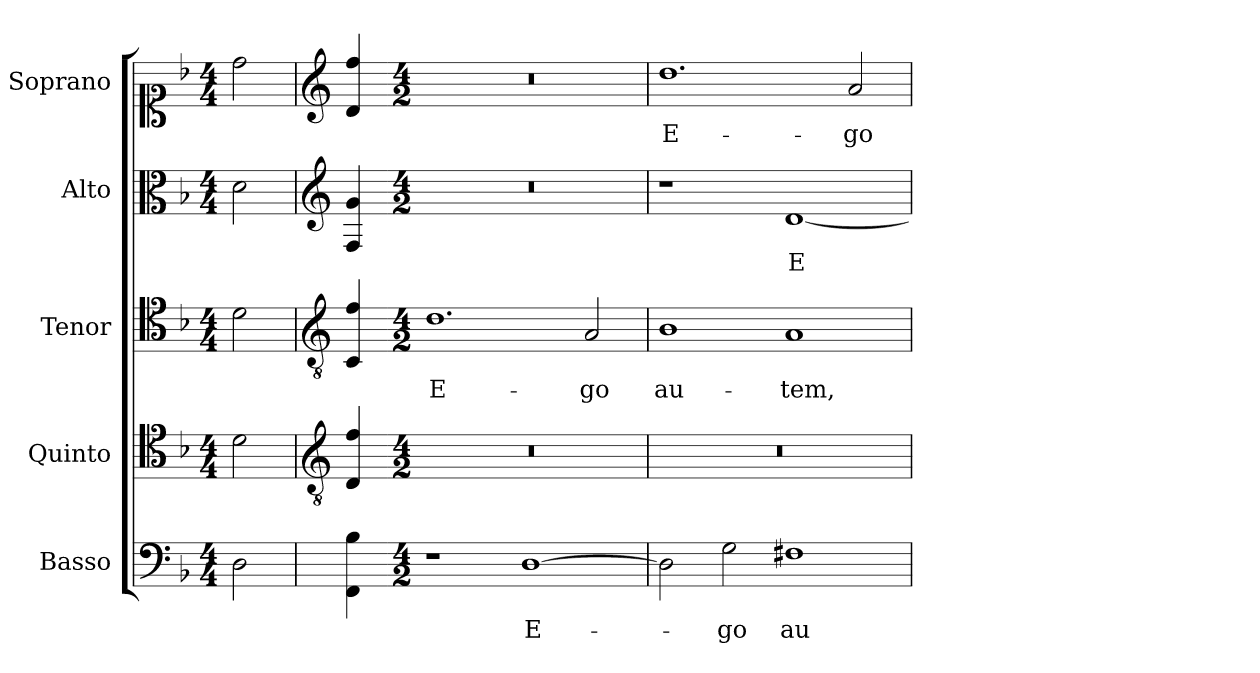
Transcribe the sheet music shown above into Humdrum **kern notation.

**kern	**text	**kern	**kern	**text	**kern	**text	**kern	**text
*part5	*part5	*part4	*part3	*part3	*part2	*part2	*part1	*part1
*staff5	*staff5	*staff4	*staff3	*staff3	*staff2	*staff2	*staff1	*staff1
*I"Basso	*	*I"Quinto	*I"Tenor	*	*I"Alto	*	*I"Soprano	*
*I'B.	*	*I'Q.	*I'T.	*	*I'A.	*	*I'S.	*
!!LO:PB:g=z
*clefF4	*	*clefC4	*clefC4	*	*clefC3	*	*clefC1	*
*	*	*ITrd7c12	*ITrd7c12	*	*	*	*	*
*k[b-]	*	*k[b-]	*k[b-]	*	*k[b-]	*	*k[b-]	*
*F:	*	*F:	*F:	*	*F:	*	*F:	*
*M4/4	*	*M4/4	*M4/4	*	*M4/4	*	*M4/4	*
=1	=1	=1	=1	=1	=1	=1	=1	=1
!LO:N:head=open	!	!LO:N:head=open	!LO:N:head=open	!	!LO:N:head=open	!	!LO:N:head=open	!
2Di\	.	2Di\	2Di\	.	2di\	.	2ddi\	.
=2	=2	=2	=2	=2	=2	=2	=2	=2
*	*	*clefGv2	*clefGv2	*	*clefG2	*	*clefG2	*
4FFi\ 4B-i	.	4DDi/ 4Fi	4CCi/ 4Fi	.	4Fi/ 4gi	.	4di/ 4ffi	.
=3-	=3-	=3-	=3-	=3-	=3-	=3-	=3-	=3-
*M4/2	*	*M4/2	*M4/2	*	*M4/2	*	*M4/2	*
!	!	!LO:N:vis=1	!	!	!	!	!	!
!	!	!	!	!LO:LY:b:color=#000000	!LO:N:vis=1	!	!LO:N:vis=1	!
1r	.	0r	1.Di	E-	0r	.	0r	.
!	!LO:LY:b:color=#000000	!	!	!	!	!	!	!
[1Di	E-	.	.	.	.	.	.	.
!	!	!	!	!LO:LY:b:color=#000000	!	!	!	!
.	.	.	2AAi/	-go	.	.	.	.
=4	=4	=4	=4	=4	=4	=4	=4	=4
!	!	!LO:N:vis=1	!	!	!	!	!	!
!	!	!	!	!LO:LY:b:color=#000000	!	!	!	!
!	!	!	!	!	!	!	!	!LO:LY:b:color=#000000
2Di\]	.	0r	1BB-i	au-	1r	.	1.ddi	E-
!	!LO:LY:b:color=#000000	!	!	!	!	!	!	!
2Gi\	-go	.	.	.	.	.	.	.
!	!LO:LY:b:color=#000000	!	!	!	!	!	!	!
!	!	!	!	!LO:LY:b:color=#000000	!	!	!	!
!	!	!	!	!	!	!LO:LY:b:color=#000000	!	!
1F#Xi	au-	.	1AAi	-tem,	[1di	E-	.	.
!	!	!	!	!	!	!	!	!LO:LY:b:color=#000000
.	.	.	.	.	.	.	2ai/	-go
=	=	=	=	=	=	=	=	=
*-	*-	*-	*-	*-	*-	*-	*-	*-
